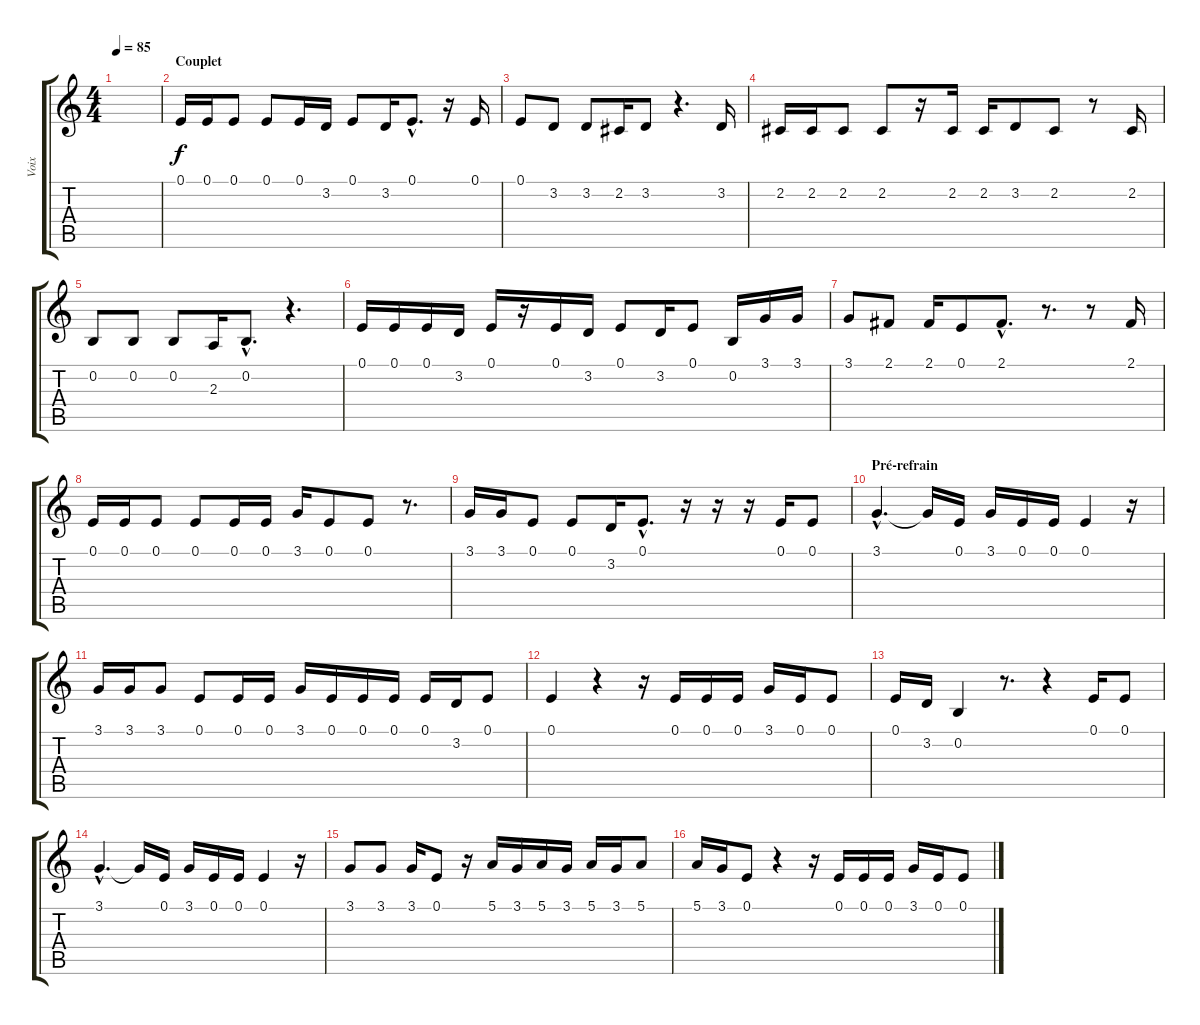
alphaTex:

\track ("Voix" "Voix") {instrument clarinet}
\staff {score tabs}
\tuning (E4 B3 G3 D3 A2 E2) {hide}
\ts (4 4)
\tempo 85
\clef g2
\ks c
|
\section ("" "Couplet")
0.1.16 0.1.16 0.1.8 0.1.8 0.1.16 3.2.16 0.1.8 3.2.16 0.1{hac}.8{d} r.16 0.1.16 |
0.1.8 3.2.8 3.2.8 2.2.16 3.2.8 r.4{d} 3.2.16 |
2.2.16 2.2.16 2.2.8 2.2.8 r.16 2.2.16 2.2.16 3.2.8 2.2.8 r.8 2.2.16 |
0.2.8 0.2.8 0.2.8 2.3.16 0.2{hac}.8{d} r.4{d} |
0.1.16 0.1.16 0.1.16 3.2.16 0.1.16 r.16 0.1.16 3.2.16 0.1.8 3.2.16 0.1.8 0.2.16 3.1.16 3.1.16 |
3.1.8 2.1.8 2.1.16 0.1.8 2.1{hac}.8{d} r.8{d} r.8 2.1.16 |
0.1.16 0.1.16 0.1.8 0.1.8 0.1.16 0.1.16 3.1.16 0.1.8 0.1.8 r.8{d} |
3.1.16 3.1.16 0.1.8 0.1.8 3.2.16 0.1{hac}.8{d} r.16 r.16 r.16 0.1.16 0.1.8 |
\section ("" "Pré-refrain")
3.1{hac}.4{d} 3.1{t}.16 0.1.16 3.1.16 0.1.16 0.1.16 0.1.4 r.16 |
3.1.16 3.1.16 3.1.8 0.1.8 0.1.16 0.1.16 3.1.16 0.1.16 0.1.16 0.1.16 0.1.16 3.2.16 0.1.8 |
0.1.4 r.4 r.16 0.1.16 0.1.16 0.1.16 3.1.16 0.1.16 0.1.8 |
0.1.16 3.2.16 0.2.4 r.8{d} r.4 0.1.16 0.1.8 |
3.1{hac}.4{d} 3.1{t}.16 0.1.16 3.1.16 0.1.16 0.1.16 0.1.4 r.16 |
3.1.8 3.1.8 3.1.16 0.1.8 r.16 5.1.16 3.1.16 5.1.16 3.1.16 5.1.16 3.1.16 5.1.8 |
5.1.16 3.1.16 0.1.8 r.4 r.16 0.1.16 0.1.16 0.1.16 3.1.16 0.1.16 0.1.8
